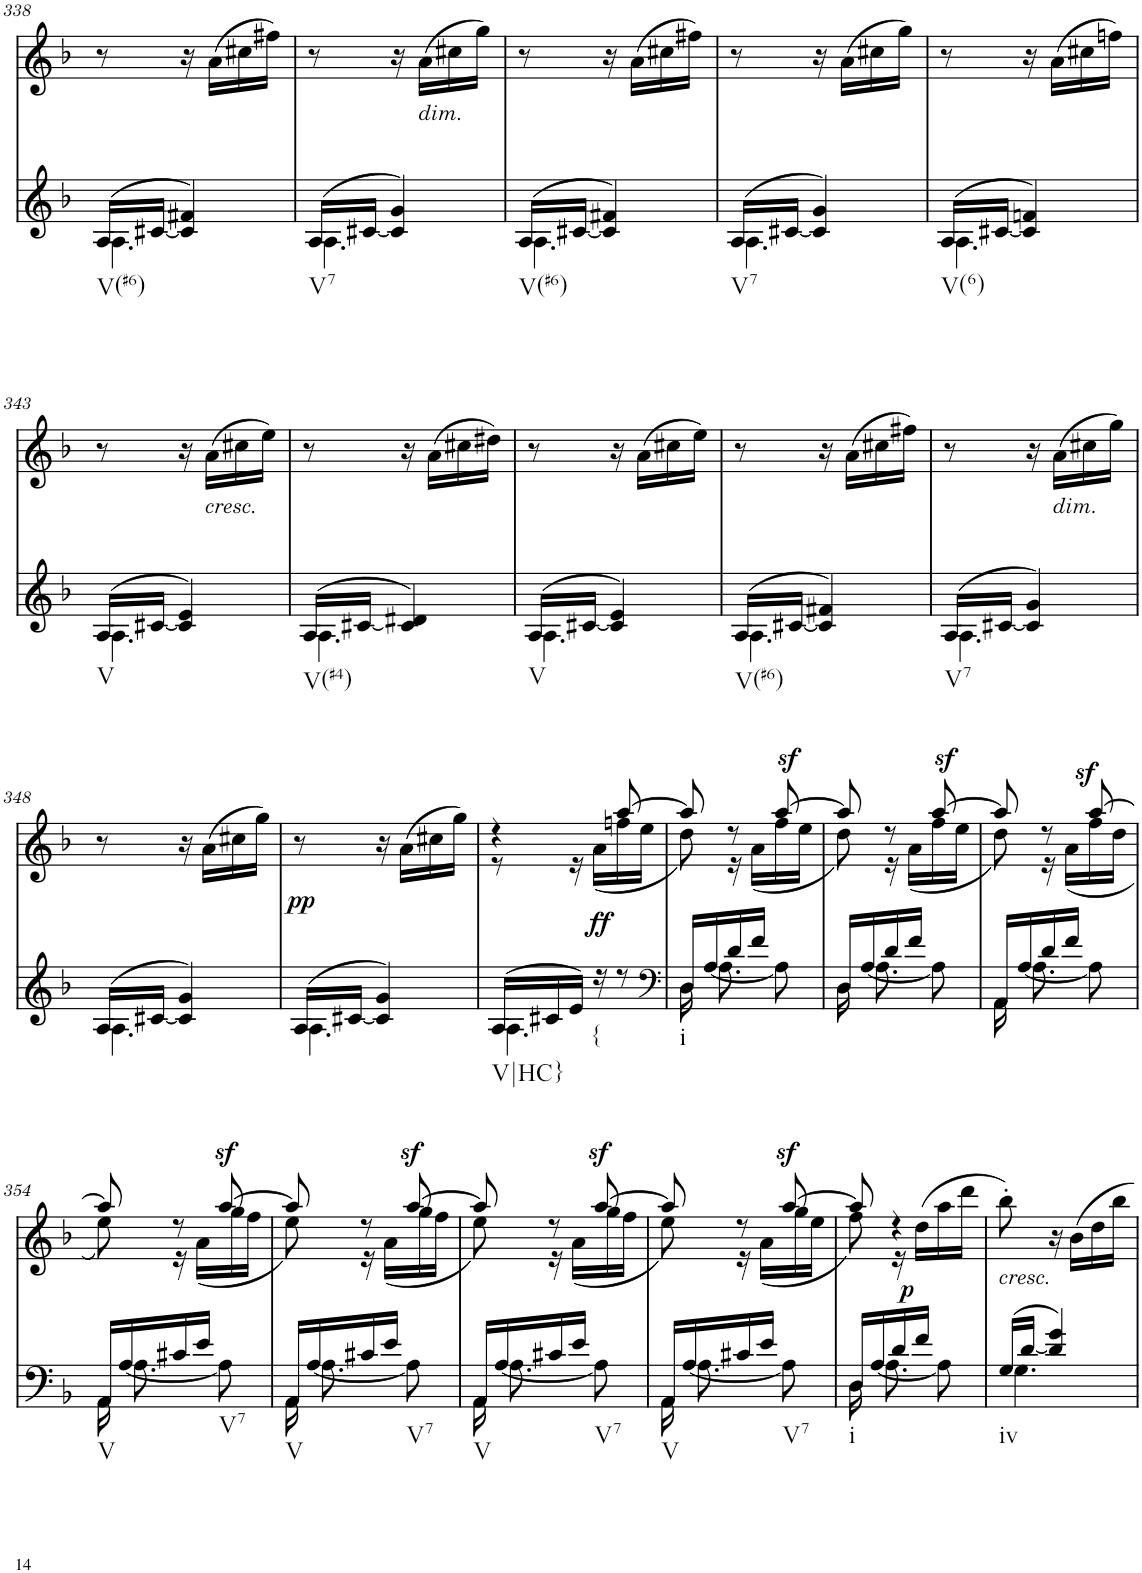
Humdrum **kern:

**kern	**dynam	**kern	**text	**dynam
*part2	*part2	*part1	*part1	*part1
*staff2	*staff2	*staff1	*staff1	*staff1
*I"Piano	*	*I"Piano	*	*
*I'Pno	*	*I'Pno	*	*
!!LO:PB:g=z
*clefG2	*	*clefG2	*	*
*k[b-]	*	*k[b-]	*	*
*d:	*	*d:	*	*
*M3/8	*	*M3/8	*	*
=338	=338	=338	=338	=338
*^	*	*	*	*
!LO:TX:b:t=V(#6)	!	!	!	!	!
(16A/LL	4.A\	.	8r	.	.
[<16c#X/JJ	.	.	.	.	.
4c#/] 4f#X/)	.	.	16r	.	.
.	.	.	(16a\LL	.	.
.	.	.	16cc#X\	.	.
.	.	.	16ff#X\JJ)	.	.
=339	=339	=339	=339	=339	=339
!LO:TX:b:t=V7	!	!	!	!	!
(16A/LL	4.A\	.	8r	.	.
[<16c#X/JJ	.	.	.	.	.
4c#/] 4g/)	.	.	16r	.	.
!	!	!	!LO:TX:b:i:t=dim.	!	!
.	.	.	(16a\LL	.	.
.	.	.	16cc#X\	.	.
.	.	.	16gg\JJ)	.	.
=340	=340	=340	=340	=340	=340
!LO:TX:b:t=V(#6)	!	!	!	!	!
(16A/LL	4.A\	.	8r	.	.
[<16c#X/JJ	.	.	.	.	.
4c#/] 4f#X/)	.	.	16r	.	.
.	.	.	(16a\LL	.	.
.	.	.	16cc#X\	.	.
.	.	.	16ff#X\JJ)	.	.
=341	=341	=341	=341	=341	=341
!LO:TX:b:t=V7	!	!	!	!	!
(16A/LL	4.A\	.	8r	.	.
[<16c#X/JJ	.	.	.	.	.
4c#/] 4g/)	.	.	16r	.	.
.	.	.	(16a\LL	.	.
.	.	.	16cc#X\	.	.
.	.	.	16gg\JJ)	.	.
=342	=342	=342	=342	=342	=342
!LO:TX:b:t=V(6)	!	!	!	!	!
(16A/LL	4.A\	.	8r	.	.
[<16c#X/JJ	.	.	.	.	.
4c#/] 4fn/)	.	.	16r	.	.
.	.	.	(16a\LL	.	.
.	.	.	16cc#X\	.	.
.	.	.	16ffn\JJ)	.	.
!!LO:LB:g=z
=343	=343	=343	=343	=343	=343
!LO:TX:b:t=V	!	!	!	!	!
(16A/LL	4.A\	.	8r	.	.
[<16c#X/JJ	.	.	.	.	.
4c#/] 4e/)	.	.	16r	.	.
!	!	!	!LO:TX:b:i:t=cresc.	!	!
.	.	.	(16a\LL	.	.
.	.	.	16cc#X\	.	.
.	.	.	16ee\JJ)	.	.
=344	=344	=344	=344	=344	=344
!LO:TX:b:t=V(#4)	!	!	!	!	!
(16A/LL	4.A\	.	8r	.	.
[<16c#X/JJ	.	.	.	.	.
4c#/] 4d#X/)	.	.	16r	.	.
.	.	.	(16a\LL	.	.
.	.	.	16cc#X\	.	.
.	.	.	16dd#X\JJ)	.	.
=345	=345	=345	=345	=345	=345
!LO:TX:b:t=V	!	!	!	!	!
(16A/LL	4.A\	.	8r	.	.
[<16c#X/JJ	.	.	.	.	.
4c#/] 4e/)	.	.	16r	.	.
.	.	.	(16a\LL	.	.
.	.	.	16cc#X\	.	.
.	.	.	16ee\JJ)	.	.
=346	=346	=346	=346	=346	=346
!LO:TX:b:t=V(#6)	!	!	!	!	!
(16A/LL	4.A\	.	8r	.	.
[<16c#X/JJ	.	.	.	.	.
4c#/] 4f#X/)	.	.	16r	.	.
.	.	.	(16a\LL	.	.
.	.	.	16cc#X\	.	.
.	.	.	16ff#X\JJ)	.	.
=347	=347	=347	=347	=347	=347
!LO:TX:b:t=V7	!	!	!	!	!
(16A/LL	4.A\	.	8r	.	.
[<16c#X/JJ	.	.	.	.	.
4c#/] 4g/)	.	.	16r	.	.
!	!	!	!LO:TX:b:i:t=dim.	!	!
!	!	!	!	!LO:LY:b	!
.	.	.	(16a\LL	>	.
.	.	.	16cc#X\	.	.
.	.	.	16gg\JJ)	.	.
!!LO:LB:g=z
=348	=348	=348	=348	=348	=348
(16A/LL	4.A\	.	8r	.	.
[<16c#X/JJ	.	.	.	.	.
4c#/] 4g/)	.	.	16r	.	.
.	.	.	(16a\LL	.	.
.	.	.	16cc#X\	.	.
.	.	.	16gg\JJ)	.	.
=349	=349	=349	=349	=349	=349
!	!	!	!	!LO:LY:b	!LO:DY:b
(16A/LL	4.A\	.	8r	pp	pp
[<16c#X/JJ	.	.	.	.	.
4c#/] 4g/)	.	.	16r	.	.
!	!	!	!	!LO:LY:b	!
.	.	.	(16a\LL	pp	.
.	.	.	16cc#X\	.	.
.	.	.	16gg\JJ)	.	.
=350	=350	=350	=350	=350	=350
*	*	*	*^	*	*
!LO:TX:b:t=V|HC}	!	!	!	!	!	!
(16A/LL	4.A\	.	4r	8r	.	.
16c#X/	.	.	.	.	.	.
16e/JJ)	.	.	.	16r	.	.
!LO:TX:b:t={	!	!	!	!	!	!
!	!	!LO:DY:a	!	!	!LO:LY:b	!
16r	.	ff	.	(16a\LL	ff	.
8r	.	.	[8aa/	16ffn\	.	.
.	.	.	.	16ee\JJ	.	.
=351	=351	=351	=351	=351	=351	=351
*clefF4	*	*	*	*	*	*
!LO:TX:b:t=i	!	!	!	!	!	!
!	!	!	!	!	!LO:LY:b	!
16D/LL	16D\	.	8aa/]	8dd\)	ff	.
[<16A/	8.A\	.	.	.	.	.
16d/	.	.	8r	16r	.	.
16f/JJ	.	.	.	(16a\LL	.	.
!	!	!	!	!	!	!LO:DY:a
8A\]	8ryy	.	[8aa/	16ff\	.	sf
.	.	.	.	16ee\JJ	.	.
=352	=352	=352	=352	=352	=352	=352
16D/LL	16D\	.	8aa/]	8dd\)	.	.
[<16A/	8.A\	.	.	.	.	.
16d/	.	.	8r	16r	.	.
16f/JJ	.	.	.	(16a\LL	.	.
!	!	!	!	!	!	!LO:DY:a
8A\]	8ryy	.	[8aa/	16ff\	.	sf
.	.	.	.	16ee\JJ	.	.
=353	=353	=353	=353	=353	=353	=353
16AA/LL	16AA\	.	8aa/]	8dd\)	.	.
[<16A/	8.A\	.	.	.	.	.
16d/	.	.	8r	16r	.	.
16f/JJ	.	.	.	(16a\LL	.	.
8A\]	8ryy	.	[8aa/	16ff\	.	.
!	!	!	!	!	!	!LO:DY:a
.	.	.	.	16dd\JJ	.	sf
!!LO:LB:g=z	!!
=354	=354	=354	=354	=354	=354	=354
!LO:TX:b:t=V	!	!	!	!	!	!
16AA/LL	16AA\	.	8aa/]	8ee\)	.	.
[<16A/	8.A\	.	.	.	.	.
16c#X/	.	.	8r	16r	.	.
16e/JJ	.	.	.	(16a\LL	.	.
!LO:TX:b:t=V7	!	!	!	!	!	!
!	!	!	!	!	!	!LO:DY:a
8A\]	8ryy	.	[8aa/	16gg\	.	sf
.	.	.	.	16ff\JJ	.	.
=355	=355	=355	=355	=355	=355	=355
!LO:TX:b:t=V	!	!	!	!	!	!
16AA/LL	16AA\	.	8aa/]	8ee\)	.	.
[<16A/	8.A\	.	.	.	.	.
16c#X/	.	.	8r	16r	.	.
16e/JJ	.	.	.	(16a\LL	.	.
!LO:TX:b:t=V7	!	!	!	!	!	!
!	!	!	!	!	!	!LO:DY:a
8A\]	8ryy	.	[8aa/	16gg\	.	sf
.	.	.	.	16ff\JJ	.	.
=356	=356	=356	=356	=356	=356	=356
!LO:TX:b:t=V	!	!	!	!	!	!
16AA/LL	16AA\	.	8aa/]	8ee\)	.	.
[<16A/	8.A\	.	.	.	.	.
16c#X/	.	.	8r	16r	.	.
16e/JJ	.	.	.	(16a\LL	.	.
!LO:TX:b:t=V7	!	!	!	!	!	!
!	!	!	!	!	!	!LO:DY:a
8A\]	8ryy	.	[8aa/	16gg\	.	sf
.	.	.	.	16ff\JJ	.	.
=357	=357	=357	=357	=357	=357	=357
!LO:TX:b:t=V	!	!	!	!	!	!
16AA/LL	16AA\	.	8aa/]	8ee\)	.	.
[<16A/	8.A\	.	.	.	.	.
16c#X/	.	.	8r	16r	.	.
16e/JJ	.	.	.	(16a\LL	.	.
!LO:TX:b:t=V7	!	!	!	!	!	!
!	!	!	!	!	!	!LO:DY:a
8A\]	8ryy	.	[8aa/	16gg\	.	sf
.	.	.	.	16ee\JJ	.	.
=358	=358	=358	=358	=358	=358	=358
!LO:TX:b:t=i	!	!	!	!	!	!
16D/LL	16D\	.	8aa/]	8ff\)	.	.
[<16A/	8.A\	.	.	.	.	.
16d/	.	.	4r	16r	.	.
!	!	!	!	!	!LO:LY:b	!
16f/JJ	.	.	.	(>16dd\LL	p	.
!	!	!	!	!	!	!LO:DY:b
8A\]	8ryy	.	.	16aa\	.	p
.	.	.	.	16ddd\JJ	.	.
=359	=359	=359	=359	=359	=359	=359
!	!	!	!LO:TX:b:i:t=cresc.	!	!	!
!LO:TX:b:t=iv	!	!	!	!	!	!
*	*	*	*v	*v	*	*
(16G/LL	4.G\	.	8bb-'\)	.	.
[<16d/JJ	.	.	.	.	.
4d/] 4g/)	.	.	16r	.	.
.	.	.	16b-\LL	.	.
.	.	.	16dd\	.	.
.	.	.	16bb-\JJ	.	.
*v	*v	*	*	*	*
=	=	=	=	=
*-	*-	*-	*-	*-
